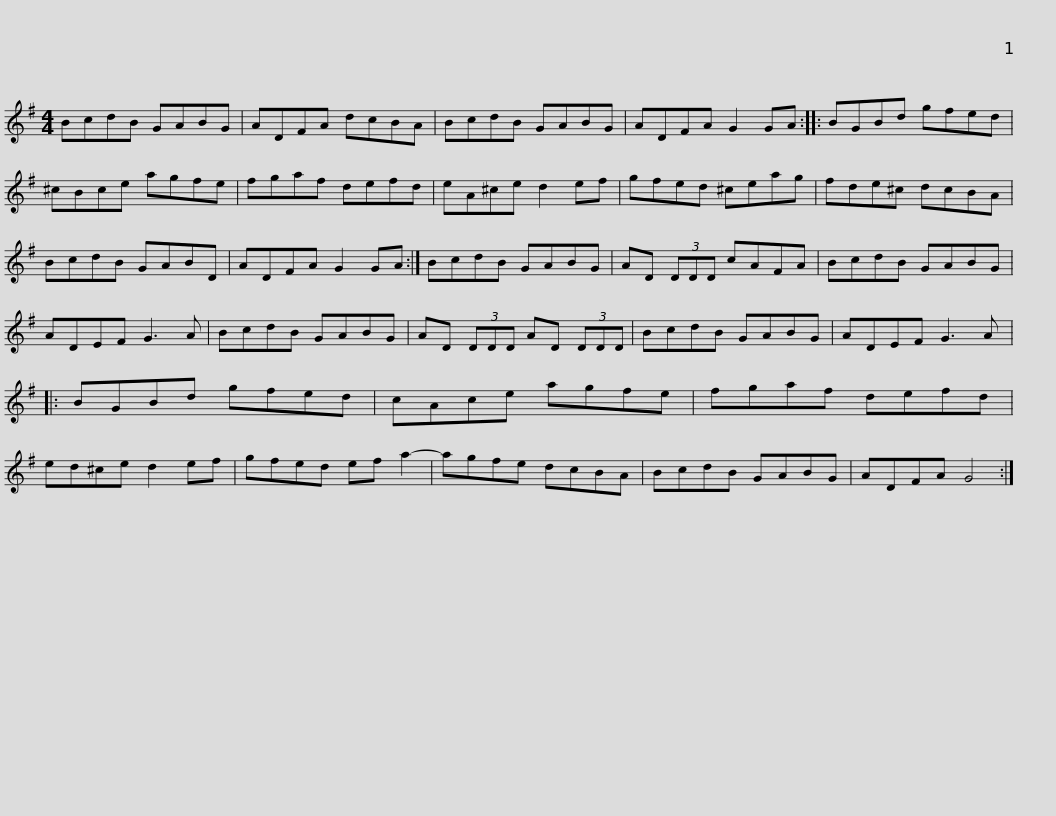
X:1
L:1/8
M:4/4
I:linebreak $
K:G
V:1 treble
V:1
 BcdB GABG | ADFA dcBA | BcdB GABG | ADFA G2 GA :: BGBd gfed |$ %5
 ^cBce agfe | fgaf defd | eA^ce d2 ef | gfed ^ceag | fde^c dcBA |$ %10
 BcdB GABD | ADFA G2 GA :| BcdB GABG | AD (3DDD cAFA | BcdB GABG |$ %15
 ADEF G3 A | BcdB GABG | AD (3DDD AD (3DDD | BcdB GABG | ADEF G3 A |:$ %20
 BGBd gfed | cAce agfe | fgaf defd | ed^ce d2 ef | gfed ef a2- |$ %25
 agfe dcBA | BcdB GABG | ADFA G4 :| %28
